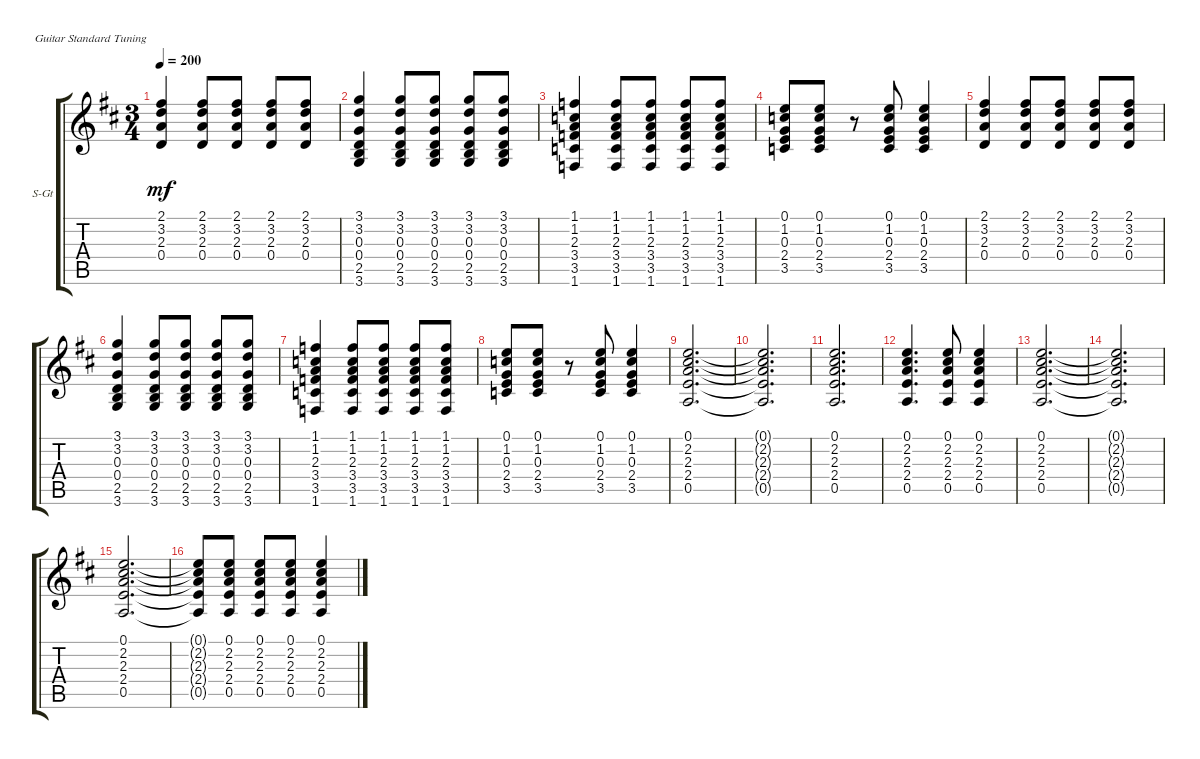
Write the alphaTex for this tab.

\defaultSystemsLayout 4
\bracketExtendMode groupsimilarinstruments
\firstSystemTrackNameOrientation horizontal
\otherSystemsTrackNameOrientation horizontal
\track ("Steel Guitar" "S-Gt") {instrument acousticguitarsteel}
\staff {score tabs}
\tuning (E4 B3 G3 D3 A2 E2)
\ts (3 4)
\tempo 200
\clef g2
\ks d
(0.4 2.1 3.2 2.3).4{dy mf} (0.4 2.1 3.2 2.3).8 (0.4 2.1 3.2 2.3).8 (0.4 2.1 3.2 2.3).8 (0.4 2.1 3.2 2.3).8 |
(3.6 2.5 0.4 0.3 3.2 3.1).4 (3.6 2.5 0.4 0.3 3.2 3.1).8 (3.6 2.5 0.4 0.3 3.2 3.1).8 (3.6 2.5 0.4 0.3 3.2 3.1).8 (3.6 2.5 0.4 0.3 3.2 3.1).8 |
(1.6 1.1 1.2 2.3 3.4 3.5).4 (1.6 1.1 1.2 2.3 3.4 3.5).8 (1.6 1.1 1.2 2.3 3.4 3.5).8 (1.6 1.1 1.2 2.3 3.4 3.5).8 (1.6 1.1 1.2 2.3 3.4 3.5).8 |
(3.5 2.4 0.3 1.2 0.1).8 (3.5 2.4 0.3 1.2 0.1).8 r.8 (3.5 2.4 0.3 1.2 0.1).8 (3.5 2.4 0.3 1.2 0.1).4 |
(0.4 2.1 3.2 2.3).4 (0.4 2.1 3.2 2.3).8 (0.4 2.1 3.2 2.3).8 (0.4 2.1 3.2 2.3).8 (0.4 2.1 3.2 2.3).8 |
(3.6 2.5 0.4 0.3 3.2 3.1).4 (3.6 2.5 0.4 0.3 3.2 3.1).8 (3.6 2.5 0.4 0.3 3.2 3.1).8 (3.6 2.5 0.4 0.3 3.2 3.1).8 (3.6 2.5 0.4 0.3 3.2 3.1).8 |
(1.6 1.1 1.2 2.3 3.4 3.5).4 (1.6 1.1 1.2 2.3 3.4 3.5).8 (1.6 1.1 1.2 2.3 3.4 3.5).8 (1.6 1.1 1.2 2.3 3.4 3.5).8 (1.6 1.1 1.2 2.3 3.4 3.5).8 |
(3.5 2.4 0.3 1.2 0.1).8 (3.5 2.4 0.3 1.2 0.1).8 r.8 (3.5 2.4 0.3 1.2 0.1).8 (3.5 2.4 0.3 1.2 0.1).4 |
(0.5 2.4 2.3 2.2 0.1).2{d} |
(0.1{t} 2.2{t} 2.3{t} 2.4{t} 0.5{t}).2{d} |
(0.5 2.4 2.3 2.2 0.1).2{d} |
(0.5 2.4 2.3 2.2 0.1).4{d} (0.1 2.2 2.3 2.4 0.5).8 (0.5 2.4 2.3 2.2 0.1).4 |
(0.1 2.2 2.3 2.4 0.5).2{d} |
(0.5{t} 2.4{t} 2.3{t} 2.2{t} 0.1{t}).2{d} |
(0.5 2.4 2.3 2.2 0.1).2{d} |
(0.1{t} 2.2{t} 2.3{t} 2.4{t} 0.5{t}).8 (0.5 2.4 2.3 2.2 0.1).8 (0.1 2.2 2.3 2.4 0.5).8 (0.1 2.2 2.3 2.4 0.5).8 (0.1 2.2 2.3 2.4 0.5).4
